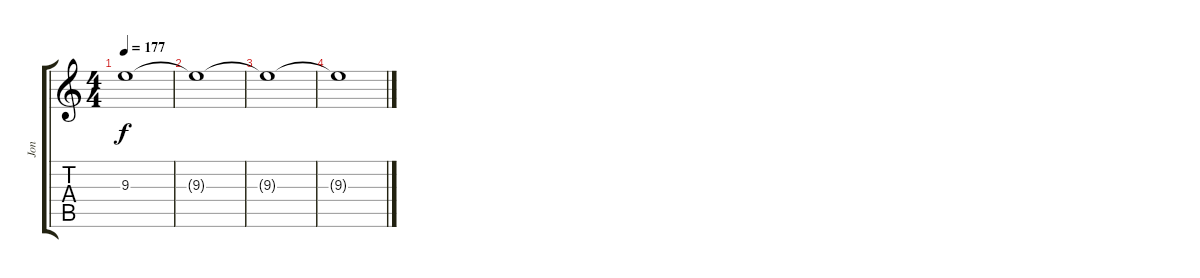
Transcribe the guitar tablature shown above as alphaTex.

\track ("Jon" "Jon") {instrument distortionguitar}
\staff {score tabs}
\tuning (E4 B3 G3 D3 A2 E2) {hide}
\ts (4 4)
\tempo 177
\clef g2
\ks c
9.3.1{dy f} |
9.3{t}.1 |
9.3{t}.1{volume 0} |
9.3{t}.1
